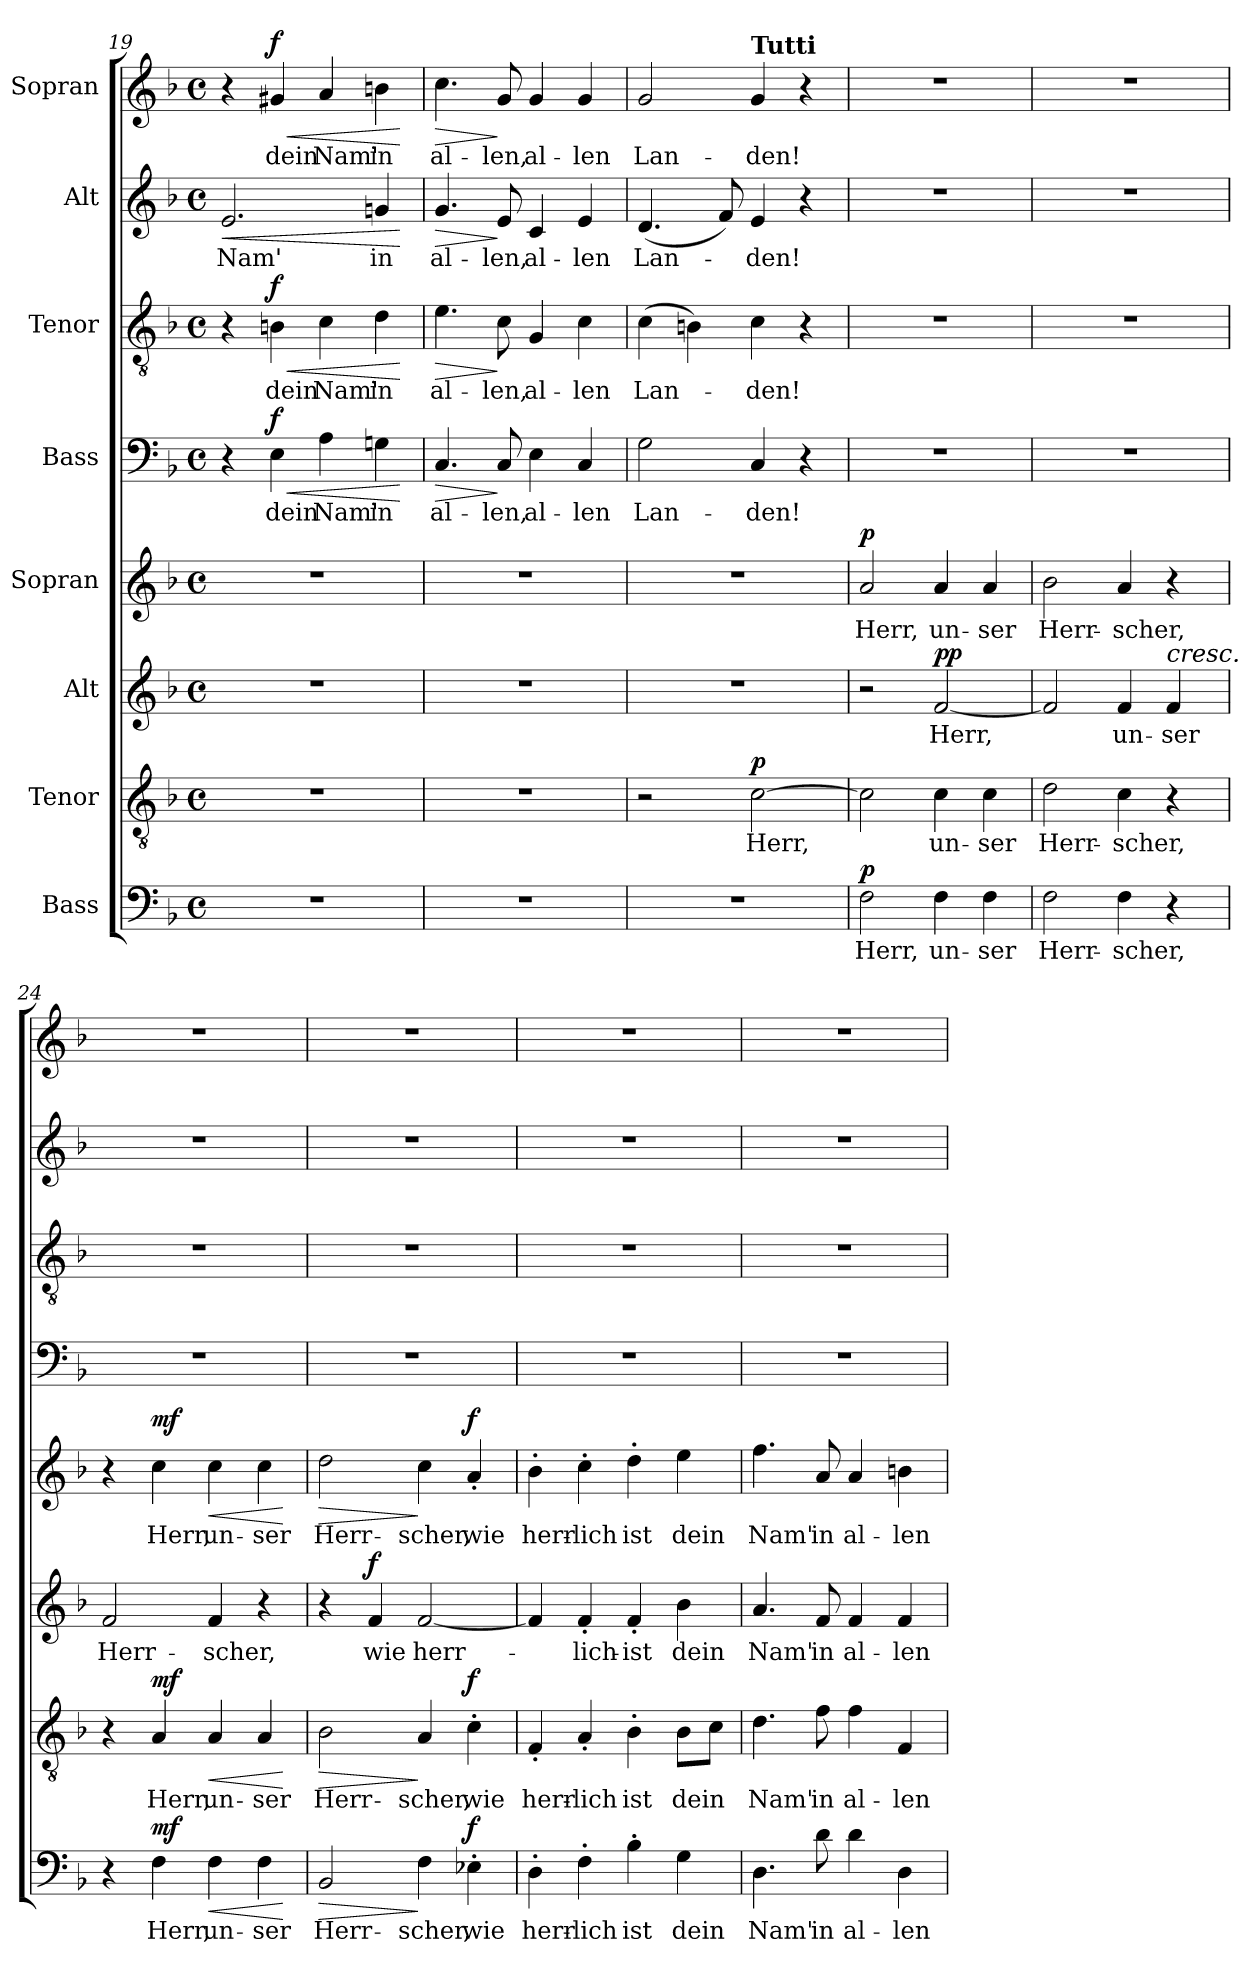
**kern	**text	**dynam	**kern	**text	**dynam	**kern	**text	**dynam	**kern	**text	**dynam	**kern	**text	**dynam	**kern	**text	**dynam	**kern	**text	**dynam	**kern	**text	**dynam
*part8	*part8	*part8	*part7	*part7	*part7	*part6	*part6	*part6	*part5	*part5	*part5	*part4	*part4	*part4	*part3	*part3	*part3	*part2	*part2	*part2	*part1	*part1	*part1
*staff8	*staff8	*staff8	*staff7	*staff7	*staff7	*staff6	*staff6	*staff6	*staff5	*staff5	*staff5	*staff4	*staff4	*staff4	*staff3	*staff3	*staff3	*staff2	*staff2	*staff2	*staff1	*staff1	*staff1
*I"Bass	*	*	*I"Tenor	*	*	*I"Alt	*	*	*I"Sopran	*	*	*I"Bass	*	*	*I"Tenor	*	*	*I"Alt	*	*	*I"Sopran	*	*
*clefF4	*	*	*clefGv2	*	*	*clefG2	*	*	*clefG2	*	*	*clefF4	*	*	*clefGv2	*	*	*clefG2	*	*	*clefG2	*	*
*k[b-]	*	*	*k[b-]	*	*	*k[b-]	*	*	*k[b-]	*	*	*k[b-]	*	*	*k[b-]	*	*	*k[b-]	*	*	*k[b-]	*	*
*M4/4	*	*	*M4/4	*	*	*M4/4	*	*	*M4/4	*	*	*M4/4	*	*	*M4/4	*	*	*M4/4	*	*	*M4/4	*	*
*met(c)	*	*	*met(c)	*	*	*met(c)	*	*	*met(c)	*	*	*met(c)	*	*	*met(c)	*	*	*met(c)	*	*	*met(c)	*	*
=19	=19	=19	=19	=19	=19	=19	=19	=19	=19	=19	=19	=19	=19	=19	=19	=19	=19	=19	=19	=19	=19	=19	=19
!	!	!	!	!	!	!	!	!	!	!	!	!	!	!	!	!	!	!	!LO:LY:b	!LO:HP:b	!	!	!
1r	.	.	1r	.	.	1r	.	.	1r	.	.	4r	.	.	4r	.	.	2.e/	Nam'	<	4r	.	.
!	!	!	!	!	!	!	!	!	!	!	!	!	!LO:LY:b	!LO:HP:b	!	!LO:LY:b	!LO:HP:b	!	!	!	!	!LO:LY:b	!LO:HP:b
!	!	!	!	!	!	!	!	!	!	!	!	!	!	!LO:DY:n=1:a	!	!	!LO:DY:n=1:a	!	!	!	!	!	!LO:DY:n=1:a
.	.	.	.	.	.	.	.	.	.	.	.	4E\	dein	< f	4Bn\	dein	< f	.	.	.	4g#X/	dein	< f
!	!	!	!	!	!	!	!	!	!	!	!	!	!LO:LY:b	!	!	!LO:LY:b	!	!	!	!	!	!LO:LY:b	!
.	.	.	.	.	.	.	.	.	.	.	.	4A\	Nam'	.	4c\	Nam'	.	.	.	.	4a/	Nam'	.
!	!	!	!	!	!	!	!	!	!	!	!	!	!LO:LY:b	!	!	!LO:LY:b	!	!	!LO:LY:b	!	!	!LO:LY:b	!
.	.	.	.	.	.	.	.	.	.	.	.	4Gn\	in	.	4d\	in	.	4gn/	in	.	4bn\	in	.
.	.	.	.	.	.	.	.	.	.	.	.	.	.	[	.	.	[	.	.	[	.	.	[
=20	=20	=20	=20	=20	=20	=20	=20	=20	=20	=20	=20	=20	=20	=20	=20	=20	=20	=20	=20	=20	=20	=20	=20
!	!	!	!	!	!	!	!	!	!	!	!	!	!LO:LY:b	!LO:HP:b	!	!LO:LY:b	!LO:HP:b	!	!LO:LY:b	!LO:HP:b	!	!LO:LY:b	!LO:HP:b
1r	.	.	1r	.	.	1r	.	.	1r	.	.	4.C/	al-	>	4.e\	al-	>	4.g/	al-	>	4.cc\	al-	>
!	!	!	!	!	!	!	!	!	!	!	!	!	!LO:LY:b	!	!	!LO:LY:b	!	!	!LO:LY:b	!	!	!LO:LY:b	!
.	.	.	.	.	.	.	.	.	.	.	.	8C/	-len,	]	8c\	-len,	]	8e/	-len,	]	8g/	-len,	]
!	!	!	!	!	!	!	!	!	!	!	!	!	!LO:LY:b	!	!	!LO:LY:b	!	!	!LO:LY:b	!	!	!LO:LY:b	!
.	.	.	.	.	.	.	.	.	.	.	.	4E\	al-	.	4G/	al-	.	4c/	al-	.	4g/	al-	.
!	!	!	!	!	!	!	!	!	!	!	!	!	!LO:LY:b	!	!	!LO:LY:b	!	!	!LO:LY:b	!	!	!LO:LY:b	!
.	.	.	.	.	.	.	.	.	.	.	.	4C/	-len	.	4c\	-len	.	4e/	-len	.	4g/	-len	.
!!LO:PB:g=z
=21	=21	=21	=21	=21	=21	=21	=21	=21	=21	=21	=21	=21	=21	=21	=21	=21	=21	=21	=21	=21	=21	=21	=21
!	!	!	!	!	!	!	!	!	!	!	!	!	!LO:LY:b	!	!	!LO:LY:b	!	!	!LO:LY:b	!	!	!LO:LY:b	!
1r	.	.	2r	.	.	1r	.	.	1r	.	.	2G\	Lan-	.	(4c\	Lan-	.	(4.d/	Lan-	.	2g/	Lan-	.
.	.	.	.	.	.	.	.	.	.	.	.	.	.	.	4Bn\)	.	.	.	.	.	.	.	.
.	.	.	.	.	.	.	.	.	.	.	.	.	.	.	.	.	.	8f/)	.	.	.	.	.
!	!	!	!	!	!	!	!	!	!	!	!	!	!	!	!	!	!	!	!	!	!LO:TX:a:B:t=Tutti	!	!
!	!	!	!	!LO:LY:b	!LO:DY:a	!	!	!	!	!	!	!	!LO:LY:b	!	!	!LO:LY:b	!	!	!LO:LY:b	!	!	!LO:LY:b	!
.	.	.	[2c\	Herr,	p	.	.	.	.	.	.	4C/	-den!	.	4c\	-den!	.	4e/	-den!	.	4g/	-den!	.
.	.	.	.	.	.	.	.	.	.	.	.	4r	.	.	4r	.	.	4r	.	.	4r	.	.
=22	=22	=22	=22	=22	=22	=22	=22	=22	=22	=22	=22	=22	=22	=22	=22	=22	=22	=22	=22	=22	=22	=22	=22
!	!LO:LY:b	!LO:DY:a	!	!	!	!	!	!	!	!LO:LY:b	!LO:DY:a	!	!	!	!	!	!	!	!	!	!	!	!
2F\	Herr,	p	2c\]	.	.	2r	.	.	2a/	Herr,	p	1r	.	.	1r	.	.	1r	.	.	1r	.	.
!	!LO:LY:b	!	!	!LO:LY:b	!	!	!LO:LY:b	!LO:DY:a	!	!LO:LY:b	!	!	!	!	!	!	!	!	!	!	!	!	!
!	!	!	!	!	!	!	!	!LO:DY:n=1:a	!	!	!	!	!	!	!	!	!	!	!	!	!	!	!
4F\	un-	.	4c\	un-	.	[2f/	Herr,	p p	4a/	un-	.	.	.	.	.	.	.	.	.	.	.	.	.
!	!LO:LY:b	!	!	!LO:LY:b	!	!	!	!	!	!LO:LY:b	!	!	!	!	!	!	!	!	!	!	!	!	!
4F\	-ser	.	4c\	-ser	.	.	.	.	4a/	-ser	.	.	.	.	.	.	.	.	.	.	.	.	.
=23	=23	=23	=23	=23	=23	=23	=23	=23	=23	=23	=23	=23	=23	=23	=23	=23	=23	=23	=23	=23	=23	=23	=23
!	!LO:LY:b	!	!	!LO:LY:b	!	!	!	!	!	!LO:LY:b	!	!	!	!	!	!	!	!	!	!	!	!	!
2F\	Herr-	.	2d\	Herr-	.	2f/]	.	.	2b-\	Herr-	.	1r	.	.	1r	.	.	1r	.	.	1r	.	.
!	!LO:LY:b	!	!	!LO:LY:b	!	!	!LO:LY:b	!	!	!LO:LY:b	!	!	!	!	!	!	!	!	!	!	!	!	!
4F\	-scher,	.	4c\	-scher,	.	4f/	un-	.	4a/	-scher,	.	.	.	.	.	.	.	.	.	.	.	.	.
!	!	!	!	!	!	!LO:TX:a:i:t=cresc.	!	!	!	!	!	!	!	!	!	!	!	!	!	!	!	!	!
!	!	!	!	!	!	!	!LO:LY:b	!	!	!	!	!	!	!	!	!	!	!	!	!	!	!	!
4r	.	.	4r	.	.	4f/	-ser	.	4r	.	.	.	.	.	.	.	.	.	.	.	.	.	.
=24	=24	=24	=24	=24	=24	=24	=24	=24	=24	=24	=24	=24	=24	=24	=24	=24	=24	=24	=24	=24	=24	=24	=24
!	!	!	!	!	!	!	!LO:LY:b	!	!	!	!	!	!	!	!	!	!	!	!	!	!	!	!
4r	.	.	4r	.	.	2f/	Herr-	.	4r	.	.	1r	.	.	1r	.	.	1r	.	.	1r	.	.
!	!LO:LY:b	!LO:DY:a	!	!LO:LY:b	!LO:DY:a	!	!	!	!	!LO:LY:b	!LO:DY:a	!	!	!	!	!	!	!	!	!	!	!	!
4F\	Herr,	mf	4A/	Herr,	mf	.	.	.	4cc\	Herr,	mf	.	.	.	.	.	.	.	.	.	.	.	.
!	!LO:LY:b	!LO:HP:b	!	!LO:LY:b	!LO:HP:b	!	!LO:LY:b	!	!	!LO:LY:b	!LO:HP:b	!	!	!	!	!	!	!	!	!	!	!	!
4F\	un-	<	4A/	un-	<	4f/	-scher,	.	4cc\	un-	<	.	.	.	.	.	.	.	.	.	.	.	.
!	!LO:LY:b	!	!	!LO:LY:b	!	!	!	!	!	!LO:LY:b	!	!	!	!	!	!	!	!	!	!	!	!	!
4F\	-ser	.	4A/	-ser	.	4r	.	.	4cc\	-ser	.	.	.	.	.	.	.	.	.	.	.	.	.
.	.	[	.	.	[	.	.	.	.	.	[	.	.	.	.	.	.	.	.	.	.	.	.
=25	=25	=25	=25	=25	=25	=25	=25	=25	=25	=25	=25	=25	=25	=25	=25	=25	=25	=25	=25	=25	=25	=25	=25
!	!LO:LY:b	!LO:HP:b	!	!LO:LY:b	!LO:HP:b	!	!	!	!	!LO:LY:b	!LO:HP:b	!	!	!	!	!	!	!	!	!	!	!	!
2BB-/	Herr-	>	2B-\	Herr-	>	4r	.	.	2dd\	Herr-	>	1r	.	.	1r	.	.	1r	.	.	1r	.	.
!	!	!	!	!	!	!	!LO:LY:b	!LO:DY:a	!	!	!	!	!	!	!	!	!	!	!	!	!	!	!
.	.	.	.	.	.	4f/	wie	f	.	.	.	.	.	.	.	.	.	.	.	.	.	.	.
!	!LO:LY:b	!	!	!LO:LY:b	!	!	!LO:LY:b	!	!	!LO:LY:b	!	!	!	!	!	!	!	!	!	!	!	!	!
4F\	-scher,	]	4A/	-scher,	]	[2f/	herr-	.	4cc\	-scher,	]	.	.	.	.	.	.	.	.	.	.	.	.
!	!LO:LY:b	!LO:DY:a	!	!LO:LY:b	!LO:DY:a	!	!	!	!	!LO:LY:b	!LO:DY:a	!	!	!	!	!	!	!	!	!	!	!	!
4E-X'\	wie	f	4c'\	wie	f	.	.	.	4a'/	wie	f	.	.	.	.	.	.	.	.	.	.	.	.
!!LO:LB:g=z
=26	=26	=26	=26	=26	=26	=26	=26	=26	=26	=26	=26	=26	=26	=26	=26	=26	=26	=26	=26	=26	=26	=26	=26
!	!LO:LY:b	!	!	!LO:LY:b	!	!	!	!	!	!LO:LY:b	!	!	!	!	!	!	!	!	!	!	!	!	!
4D'\	herr-	.	4F'/	herr-	.	4f/]	.	.	4b-'\	herr-	.	1r	.	.	1r	.	.	1r	.	.	1r	.	.
!	!LO:LY:b	!	!	!LO:LY:b	!	!	!LO:LY:b	!	!	!LO:LY:b	!	!	!	!	!	!	!	!	!	!	!	!	!
4F'\	-lich	.	4A'/	-lich	.	4f'/	-lich-	.	4cc'\	-lich	.	.	.	.	.	.	.	.	.	.	.	.	.
!	!LO:LY:b	!	!	!LO:LY:b	!	!	!LO:LY:b	!	!	!LO:LY:b	!	!	!	!	!	!	!	!	!	!	!	!	!
4B-'\	ist	.	4B-'\	ist	.	4f'/	-ist	.	4dd'\	ist	.	.	.	.	.	.	.	.	.	.	.	.	.
!	!LO:LY:b	!	!	!LO:LY:b	!	!	!LO:LY:b	!	!	!LO:LY:b	!	!	!	!	!	!	!	!	!	!	!	!	!
4G\	dein	.	8B-\L	dein	.	4b-\	dein	.	4ee\	dein	.	.	.	.	.	.	.	.	.	.	.	.	.
.	.	.	8c\J	.	.	.	.	.	.	.	.	.	.	.	.	.	.	.	.	.	.	.	.
=27	=27	=27	=27	=27	=27	=27	=27	=27	=27	=27	=27	=27	=27	=27	=27	=27	=27	=27	=27	=27	=27	=27	=27
!	!LO:LY:b	!	!	!LO:LY:b	!	!	!LO:LY:b	!	!	!LO:LY:b	!	!	!	!	!	!	!	!	!	!	!	!	!
4.D\	Nam'	.	4.d\	Nam'	.	4.a/	Nam'	.	4.ff\	Nam'	.	1r	.	.	1r	.	.	1r	.	.	1r	.	.
!	!LO:LY:b	!	!	!LO:LY:b	!	!	!LO:LY:b	!	!	!LO:LY:b	!	!	!	!	!	!	!	!	!	!	!	!	!
8d\	in	.	8f\	in	.	8f/	in	.	8a/	in	.	.	.	.	.	.	.	.	.	.	.	.	.
!	!LO:LY:b	!	!	!LO:LY:b	!	!	!LO:LY:b	!	!	!LO:LY:b	!	!	!	!	!	!	!	!	!	!	!	!	!
4d\	al-	.	4f\	al-	.	4f/	al-	.	4a/	al-	.	.	.	.	.	.	.	.	.	.	.	.	.
!	!LO:LY:b	!	!	!LO:LY:b	!	!	!LO:LY:b	!	!	!LO:LY:b	!	!	!	!	!	!	!	!	!	!	!	!	!
4D\	-len	.	4F/	-len	.	4f/	-len	.	4bn\	-len	.	.	.	.	.	.	.	.	.	.	.	.	.
=	=	=	=	=	=	=	=	=	=	=	=	=	=	=	=	=	=	=	=	=	=	=	=
*-	*-	*-	*-	*-	*-	*-	*-	*-	*-	*-	*-	*-	*-	*-	*-	*-	*-	*-	*-	*-	*-	*-	*-
